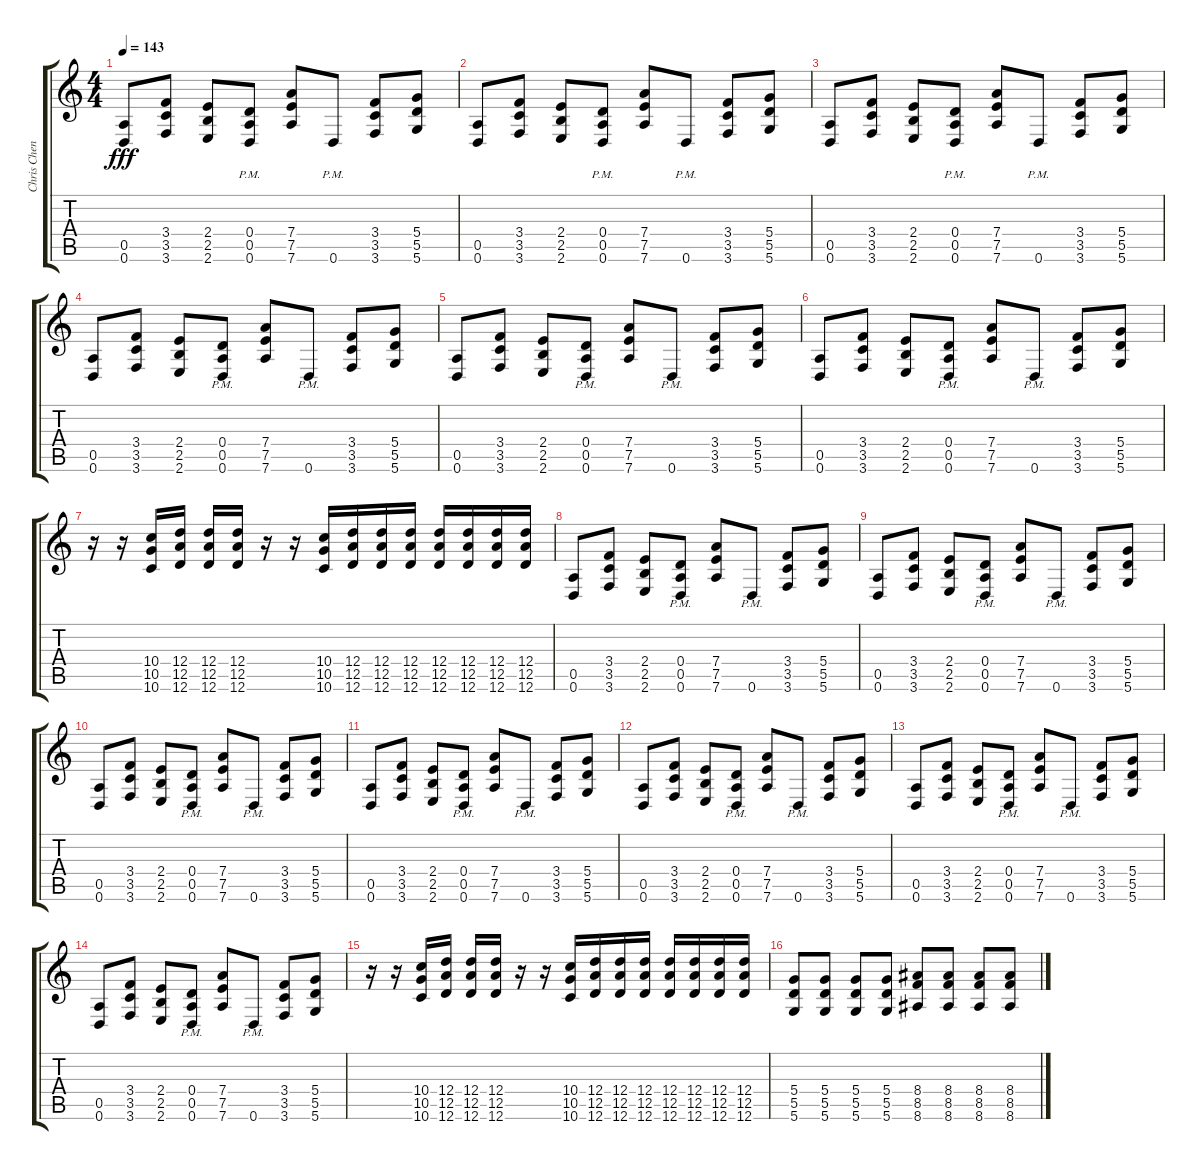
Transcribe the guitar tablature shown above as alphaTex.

\track ("Chris Cheney" "Chris Chen") {instrument distortionguitar}
\staff {score tabs}
\tuning (E4 B3 G3 D3 A2 D2) {hide}
\ts (4 4)
\tempo 143
\clef g2
\ks c
(0.5 0.6).8{dy fff} (3.4 3.5 3.6).8 (2.4 2.5 2.6).8 (0.4 0.5 0.6{pm}).8 (7.4 7.5 7.6).8 0.6{pm}.8 (3.4 3.5 3.6).8 (5.4 5.5 5.6).8 |
(0.5 0.6).8 (3.4 3.5 3.6).8 (2.4 2.5 2.6).8 (0.4 0.5 0.6{pm}).8 (7.4 7.5 7.6).8 0.6{pm}.8 (3.4 3.5 3.6).8 (5.4 5.5 5.6).8 |
(0.5 0.6).8 (3.4 3.5 3.6).8 (2.4 2.5 2.6).8 (0.4 0.5 0.6{pm}).8 (7.4 7.5 7.6).8 0.6{pm}.8 (3.4 3.5 3.6).8 (5.4 5.5 5.6).8 |
(0.5 0.6).8 (3.4 3.5 3.6).8 (2.4 2.5 2.6).8 (0.4 0.5 0.6{pm}).8 (7.4 7.5 7.6).8 0.6{pm}.8 (3.4 3.5 3.6).8 (5.4 5.5 5.6).8 |
(0.5 0.6).8 (3.4 3.5 3.6).8 (2.4 2.5 2.6).8 (0.4 0.5 0.6{pm}).8 (7.4 7.5 7.6).8 0.6{pm}.8 (3.4 3.5 3.6).8 (5.4 5.5 5.6).8 |
(0.5 0.6).8 (3.4 3.5 3.6).8 (2.4 2.5 2.6).8 (0.4 0.5 0.6{pm}).8 (7.4 7.5 7.6).8 0.6{pm}.8 (3.4 3.5 3.6).8 (5.4 5.5 5.6).8 |
r.16 r.16 (10.4 10.5 10.6).16 (12.4 12.5 12.6).16 (12.4 12.5 12.6).16 (12.4 12.5 12.6).16 r.16 r.16 (10.4 10.5 10.6).16 (12.4 12.5 12.6).16 (12.4 12.5 12.6).16 (12.4 12.5 12.6).16 (12.4 12.5 12.6).16 (12.4 12.5 12.6).16 (12.4 12.5 12.6).16 (12.4 12.5 12.6).16 |
(0.5 0.6).8 (3.4 3.5 3.6).8 (2.4 2.5 2.6).8 (0.4 0.5 0.6{pm}).8 (7.4 7.5 7.6).8 0.6{pm}.8 (3.4 3.5 3.6).8 (5.4 5.5 5.6).8 |
(0.5 0.6).8 (3.4 3.5 3.6).8 (2.4 2.5 2.6).8 (0.4 0.5 0.6{pm}).8 (7.4 7.5 7.6).8 0.6{pm}.8 (3.4 3.5 3.6).8 (5.4 5.5 5.6).8 |
(0.5 0.6).8 (3.4 3.5 3.6).8 (2.4 2.5 2.6).8 (0.4 0.5 0.6{pm}).8 (7.4 7.5 7.6).8 0.6{pm}.8 (3.4 3.5 3.6).8 (5.4 5.5 5.6).8 |
(0.5 0.6).8 (3.4 3.5 3.6).8 (2.4 2.5 2.6).8 (0.4 0.5 0.6{pm}).8 (7.4 7.5 7.6).8 0.6{pm}.8 (3.4 3.5 3.6).8 (5.4 5.5 5.6).8 |
(0.5 0.6).8 (3.4 3.5 3.6).8 (2.4 2.5 2.6).8 (0.4 0.5 0.6{pm}).8 (7.4 7.5 7.6).8 0.6{pm}.8 (3.4 3.5 3.6).8 (5.4 5.5 5.6).8 |
(0.5 0.6).8 (3.4 3.5 3.6).8 (2.4 2.5 2.6).8 (0.4 0.5 0.6{pm}).8 (7.4 7.5 7.6).8 0.6{pm}.8 (3.4 3.5 3.6).8 (5.4 5.5 5.6).8 |
(0.5 0.6).8 (3.4 3.5 3.6).8 (2.4 2.5 2.6).8 (0.4 0.5 0.6{pm}).8 (7.4 7.5 7.6).8 0.6{pm}.8 (3.4 3.5 3.6).8 (5.4 5.5 5.6).8 |
r.16 r.16 (10.4 10.5 10.6).16 (12.4 12.5 12.6).16 (12.4 12.5 12.6).16 (12.4 12.5 12.6).16 r.16 r.16 (10.4 10.5 10.6).16 (12.4 12.5 12.6).16 (12.4 12.5 12.6).16 (12.4 12.5 12.6).16 (12.4 12.5 12.6).16 (12.4 12.5 12.6).16 (12.4 12.5 12.6).16 (12.4 12.5 12.6).16 |
(5.4 5.5 5.6).8 (5.4 5.5 5.6).8 (5.4 5.5 5.6).8 (5.4 5.5 5.6).8 (8.4 8.5 8.6).8 (8.4 8.5 8.6).8 (8.4 8.5 8.6).8 (8.4 8.5 8.6).8
